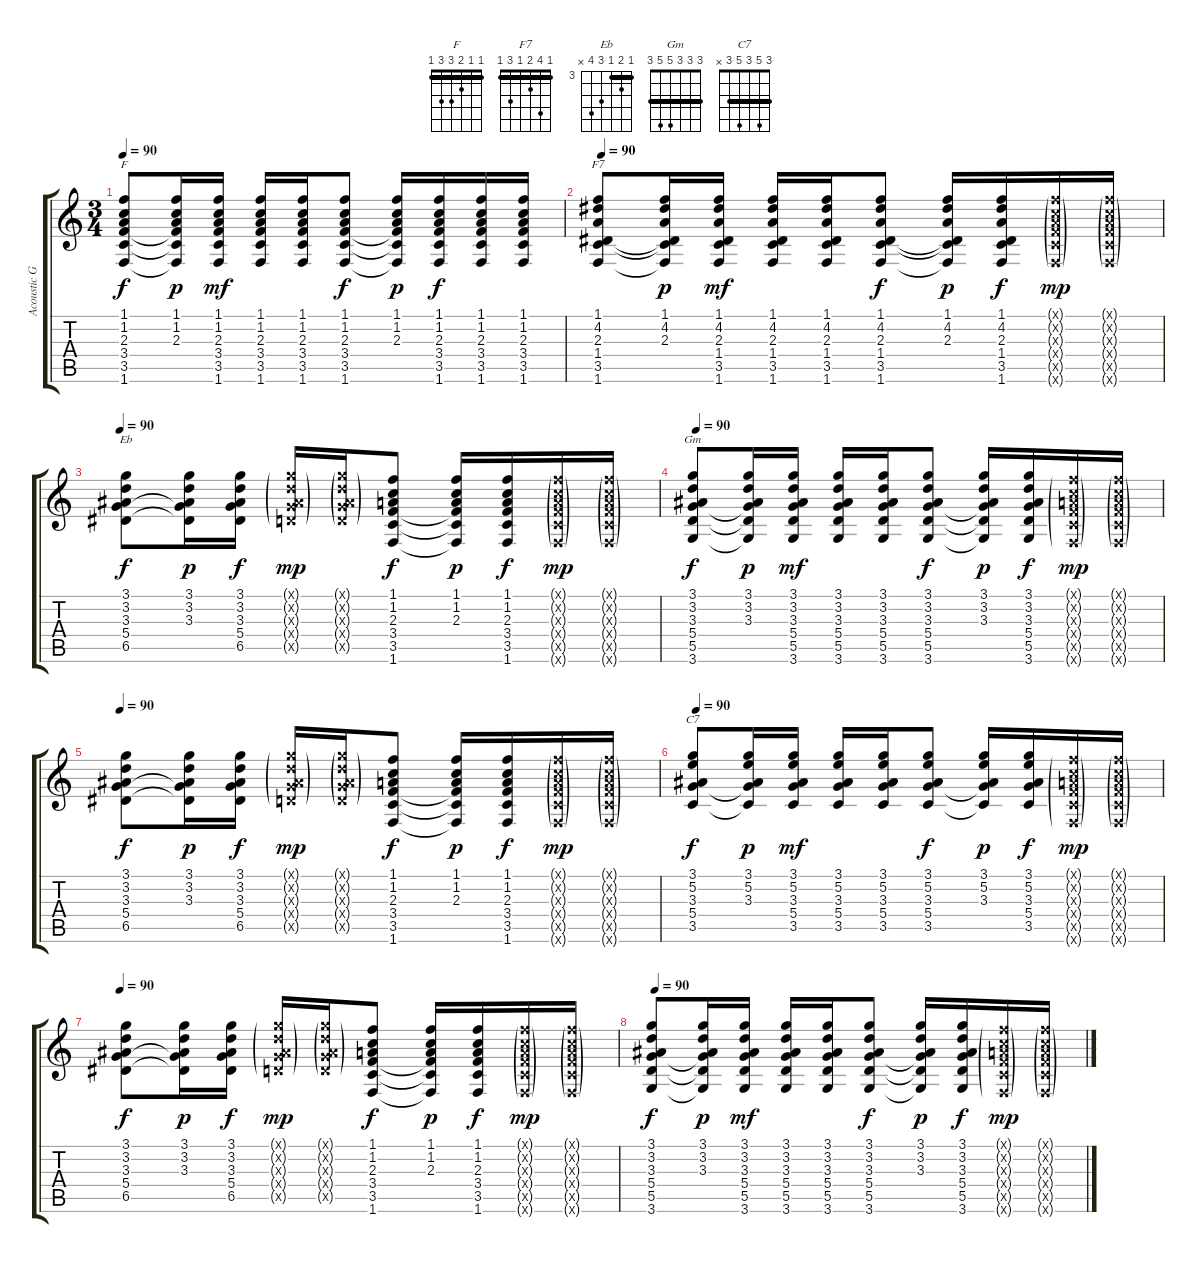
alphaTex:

\track ("Acoustic Guitar - John Frusciante" "Acoustic G") {solo instrument acousticguitarsteel}
\staff {score tabs}
\tuning (E4 B3 G3 D3 A2 E2) {hide}
\chord ("F" 1 1 2 3 3 1) {barre 1}
\chord ("F7" 1 4 2 1 3 1) {barre 1}
\chord ("Eb" 3 4 3 5 6 x) {firstfret 3 barre 3}
\chord ("Gm" 3 3 3 5 5 3) {barre 3}
\chord ("C7" 3 5 3 5 3 x) {barre 3}
\ts (3 4)
\tempo 90
\clef g2
\ks c
(1.1 1.2 2.3 3.4 3.5 1.6).8{ch "F" dy f} (1.1 1.2 2.3 3.4{t} 3.5{t} 1.6{t}).16{dy p} (1.1 1.2 2.3 3.4 3.5 1.6).16{dy mf} (1.1 1.2 2.3 3.4 3.5 1.6).16 (1.1 1.2 2.3 3.4 3.5 1.6).16 (1.1 1.2 2.3 3.4 3.5 1.6).8{dy f} (1.1 1.2 2.3 3.4{t} 3.5{t} 1.6{t}).16{dy p} (1.1 1.2 2.3 3.4 3.5 1.6).16{dy f} (1.1 1.2 2.3 3.4 3.5 1.6).16 (1.1 1.2 2.3 3.4 3.5 1.6).16 |
\tempo 90
(1.1 4.2 2.3 1.4 3.5 1.6).8{ch "F7"} (1.1 4.2 2.3 1.4{t} 3.5{t} 1.6{t}).16{dy p} (1.1 4.2 2.3 1.4 3.5 1.6).16{dy mf} (1.1 4.2 2.3 1.4 3.5 1.6).16 (1.1 4.2 2.3 1.4 3.5 1.6).16 (1.1 4.2 2.3 1.4 3.5 1.6).8{dy f} (1.1 4.2 2.3 1.4{t} 3.5{t} 1.6{t}).16{dy p} (1.1 4.2 2.3 1.4 3.5 1.6).16{dy f} (1.1{g x} 1.2{g x} 2.3{g x} 3.4{g x} 3.5{g x} 1.6{g x}).16{dy mp} (1.1{g x} 1.2{g x} 2.3{g x} 3.4{g x} 3.5{g x} 1.6{g x}).16 |
\tempo 90
(3.1 3.2 3.3 5.4 6.5).8{ch "Eb" dy f} (3.1 3.2 3.3 5.4{t} 6.5{t}).16{dy p} (3.1 3.2 3.3 5.4 6.5).16{dy f} (3.1{g x} 3.2{g x} 3.3{g x} 5.4{g x} 5.5{g x}).16{dy mp} (3.1{g x} 3.2{g x} 3.3{g x} 5.4{g x} 5.5{g x}).16 (1.1 1.2 2.3 3.4 3.5 1.6).8{dy f} (1.1 1.2 2.3 3.4{t} 3.5{t} 1.6{t}).16{dy p} (1.1 1.2 2.3 3.4 3.5 1.6).16{dy f} (1.1{g x} 1.2{g x} 2.3{g x} 3.4{g x} 3.5{g x} 1.6{g x}).16{dy mp} (1.1{g x} 1.2{g x} 2.3{g x} 3.4{g x} 3.5{g x} 1.6{g x}).16 |
\tempo 90
(3.1 3.2 3.3 5.4 5.5 3.6).8{ch "Gm" dy f} (3.1 3.2 3.3 5.4{t} 5.5{t} 3.6{t}).16{dy p} (3.1 3.2 3.3 5.4 5.5 3.6).16{dy mf} (3.1 3.2 3.3 5.4 5.5 3.6).16 (3.1 3.2 3.3 5.4 5.5 3.6).16 (3.1 3.2 3.3 5.4 5.5 3.6).8{dy f} (3.1 3.2 3.3 5.4{t} 5.5{t} 3.6{t}).16{dy p} (3.1 3.2 3.3 5.4 5.5 3.6).16{dy f} (1.1{g x} 1.2{g x} 2.3{g x} 3.4{g x} 3.5{g x} 1.6{g x}).16{dy mp} (1.1{g x} 1.2{g x} 2.3{g x} 3.4{g x} 3.5{g x} 1.6{g x}).16 |
\tempo 90
(3.1 3.2 3.3 5.4 6.5).8{dy f} (3.1 3.2 3.3 5.4{t} 6.5{t}).16{dy p} (3.1 3.2 3.3 5.4 6.5).16{dy f} (3.1{g x} 3.2{g x} 3.3{g x} 5.4{g x} 5.5{g x}).16{dy mp} (3.1{g x} 3.2{g x} 3.3{g x} 5.4{g x} 5.5{g x}).16 (1.1 1.2 2.3 3.4 3.5 1.6).8{dy f} (1.1 1.2 2.3 3.4{t} 3.5{t} 1.6{t}).16{dy p} (1.1 1.2 2.3 3.4 3.5 1.6).16{dy f} (1.1{g x} 1.2{g x} 2.3{g x} 3.4{g x} 3.5{g x} 1.6{g x}).16{dy mp} (1.1{g x} 1.2{g x} 2.3{g x} 3.4{g x} 3.5{g x} 1.6{g x}).16 |
\tempo 90
(3.1 5.2 3.3 5.4 3.5).8{ch "C7" dy f} (3.1 5.2 3.3 5.4{t} 3.5{t}).16{dy p} (3.1 5.2 3.3 5.4 3.5).16{dy mf} (3.1 5.2 3.3 5.4 3.5).16 (3.1 5.2 3.3 5.4 3.5).16 (3.1 5.2 3.3 5.4 3.5).8{dy f} (3.1 5.2 3.3 5.4{t} 3.5{t}).16{dy p} (3.1 5.2 3.3 5.4 3.5).16{dy f} (1.1{g x} 1.2{g x} 2.3{g x} 3.4{g x} 3.5{g x} 1.6{g x}).16{dy mp} (1.1{g x} 1.2{g x} 2.3{g x} 3.4{g x} 3.5{g x} 1.6{g x}).16 |
\tempo 90
(3.1 3.2 3.3 5.4 6.5).8{dy f} (3.1 3.2 3.3 5.4{t} 6.5{t}).16{dy p} (3.1 3.2 3.3 5.4 6.5).16{dy f} (3.1{g x} 3.2{g x} 3.3{g x} 5.4{g x} 5.5{g x}).16{dy mp} (3.1{g x} 3.2{g x} 3.3{g x} 5.4{g x} 5.5{g x}).16 (1.1 1.2 2.3 3.4 3.5 1.6).8{dy f} (1.1 1.2 2.3 3.4{t} 3.5{t} 1.6{t}).16{dy p} (1.1 1.2 2.3 3.4 3.5 1.6).16{dy f} (1.1{g x} 1.2{g x} 2.3{g x} 3.4{g x} 3.5{g x} 1.6{g x}).16{dy mp} (1.1{g x} 1.2{g x} 2.3{g x} 3.4{g x} 3.5{g x} 1.6{g x}).16 |
\tempo 90
(3.1 3.2 3.3 5.4 5.5 3.6).8{dy f} (3.1 3.2 3.3 5.4{t} 5.5{t} 3.6{t}).16{dy p} (3.1 3.2 3.3 5.4 5.5 3.6).16{dy mf} (3.1 3.2 3.3 5.4 5.5 3.6).16 (3.1 3.2 3.3 5.4 5.5 3.6).16 (3.1 3.2 3.3 5.4 5.5 3.6).8{dy f} (3.1 3.2 3.3 5.4{t} 5.5{t} 3.6{t}).16{dy p} (3.1 3.2 3.3 5.4 5.5 3.6).16{dy f} (1.1{g x} 1.2{g x} 2.3{g x} 3.4{g x} 3.5{g x} 1.6{g x}).16{dy mp} (1.1{g x} 1.2{g x} 2.3{g x} 3.4{g x} 3.5{g x} 1.6{g x}).16
